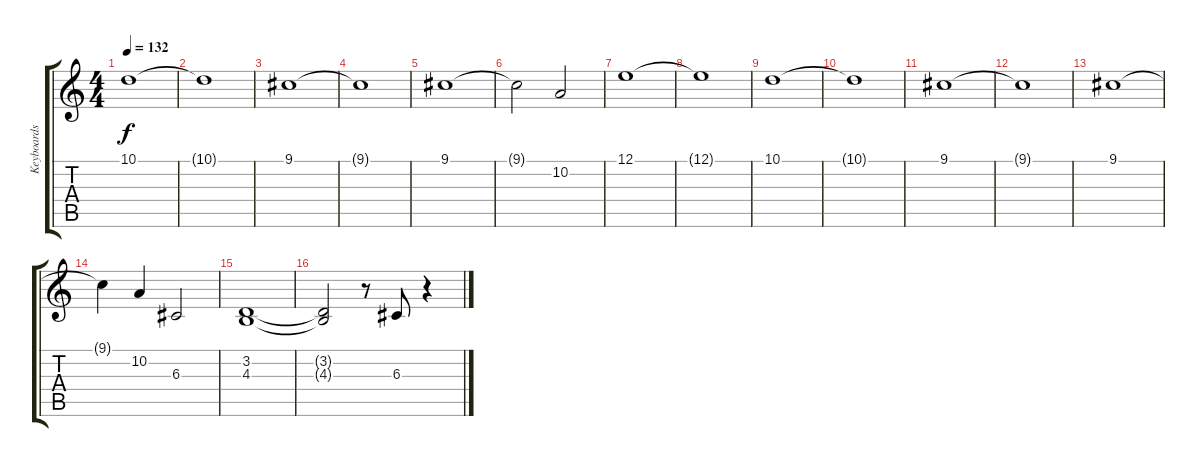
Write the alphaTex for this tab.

\track ("Keyboards 1" "Keyboards ") {instrument stringensemble2}
\staff {score tabs}
\tuning (E4 B3 G3 D3 A2 E2) {hide}
\ts (4 4)
\tempo 132
\clef g2
\ks c
10.1.1{dy f} |
10.1{t}.1 |
9.1.1 |
9.1{t}.1 |
9.1.1 |
9.1{t}.2 10.2.2 |
12.1.1 |
12.1{t}.1 |
10.1.1 |
10.1{t}.1 |
9.1.1 |
9.1{t}.1 |
9.1.1 |
9.1{t}.4 10.2.4 6.3.2 |
(3.2 4.3).1 |
(3.2{t} 4.3{t}).2 r.8 6.3.8 r.4
